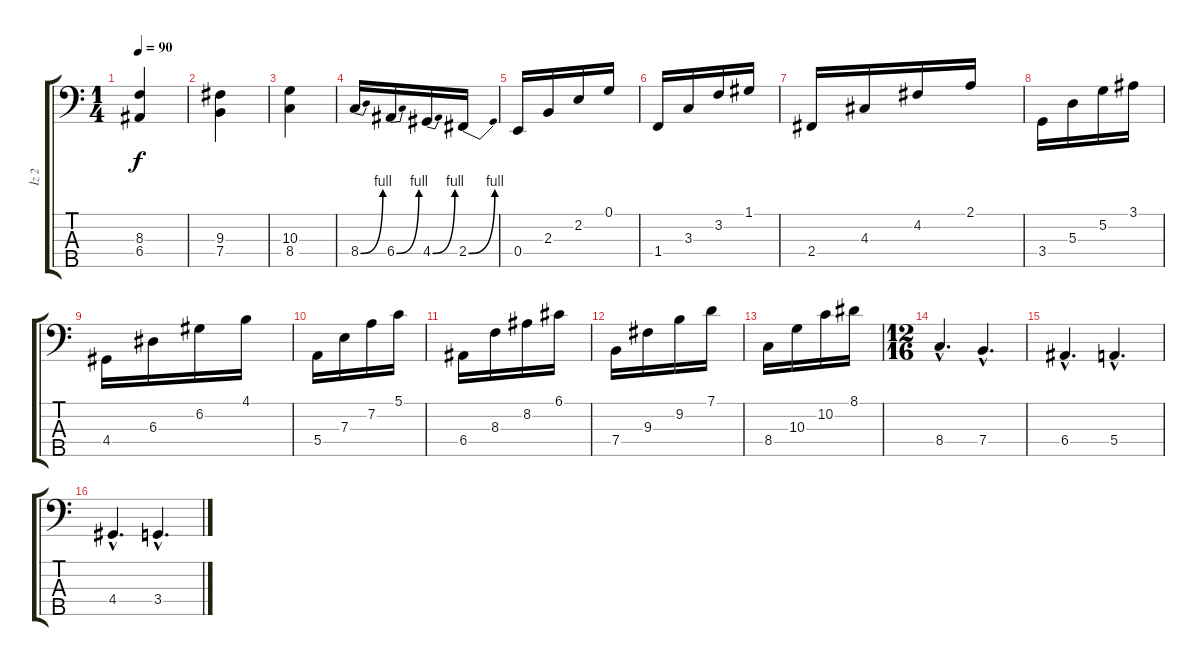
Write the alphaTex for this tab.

\track ("İz 2" "İz 2") {instrument electricbassfinger}
\staff {score tabs}
\tuning (G2 D2 A1 E1 B0) {hide}
\ts (1 4)
\tempo 90
\clef f4
\ks c
(8.3 6.4).4{dy f} |
(9.3 7.4).4 |
(10.3 8.4).4 |
8.4{be (bend 0 0 60 4)}.16 6.4{be (bend 0 0 60 4)}.16 4.4{be (bend 0 0 60 4)}.16 2.4{be (bend 0 0 60 4)}.16 |
0.4.16 2.3.16 2.2.16 0.1.16 |
1.4.16 3.3.16 3.2.16 1.1.16 |
2.4.16 4.3.16 4.2.16 2.1.16 |
3.4.16 5.3.16 5.2.16 3.1.16 |
4.4.16 6.3.16 6.2.16 4.1.16 |
5.4.16 7.3.16 7.2.16 5.1.16 |
6.4.16 8.3.16 8.2.16 6.1.16 |
7.4.16 9.3.16 9.2.16 7.1.16 |
8.4.16 10.3.16 10.2.16 8.1.16 |
\ts (12 16)
8.4{hac}.4{d} 7.4{hac}.4{d} |
6.4{hac}.4{d} 5.4{hac}.4{d} |
4.4{hac}.4{d} 3.4{hac}.4{d}
